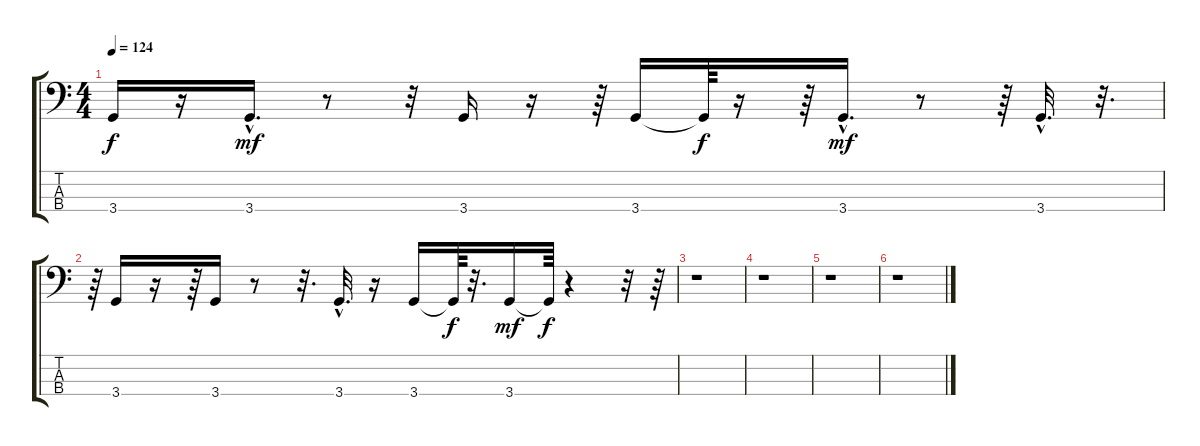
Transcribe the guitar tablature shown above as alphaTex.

\track "" {instrument electricbassfinger}
\staff {score tabs}
\tuning (G2 D2 A1 E1) {hide}
\ts (4 4)
\tempo 124
\clef f4
\ks c
3.4{t}.16{dy f} r.16 3.4{hac}.16{d dy mf} r.8 r.32 3.4.16 r.16 r.64 3.4.16 3.4{t}.64{dy f} r.16 r.64 3.4{hac}.16{d dy mf} r.8 r.64 3.4{hac}.32{d} r.32{d} |
r.64 3.4.16 r.16 r.64 3.4.16 r.8 r.32{d} 3.4{hac}.32{d} r.16 3.4.16 3.4{t}.64{dy f} r.32{d} 3.4.16{dy mf} 3.4{t}.64{dy f} r.4 r.32 r.64 |
r.1 |
r.1 |
r.1 |
r.1
